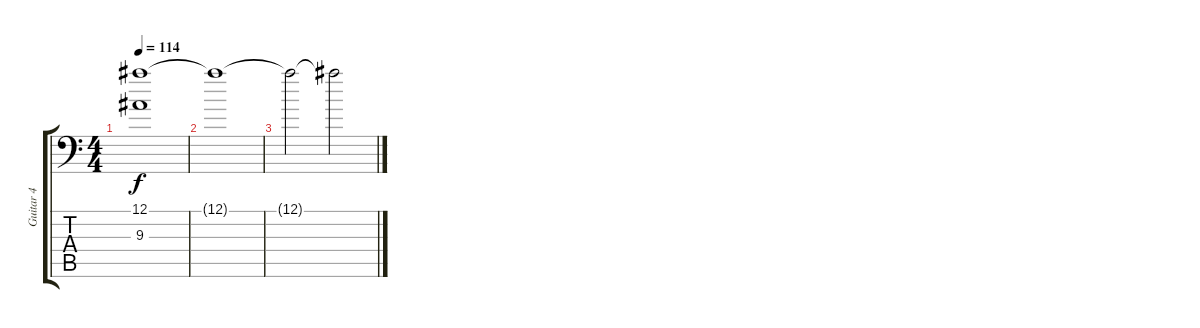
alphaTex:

\track ("Guitar 4" "Guitar 4") {instrument distortionguitar}
\staff {score tabs}
\tuning (Bb3 Gb3 Db3 Ab2 Db2 Ab1) {hide}
\ts (4 4)
\tempo 114
\clef f4
\ks c
(12.1{t} 9.3{t}).1{dy f} |
12.1{t}.1 |
12.1{t}.2 12.1{t}.2
